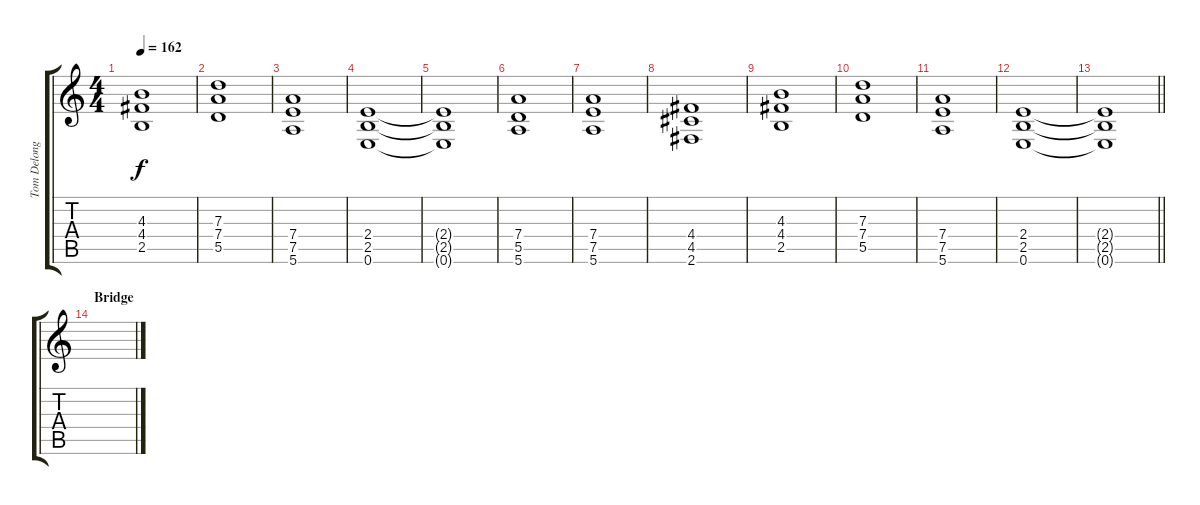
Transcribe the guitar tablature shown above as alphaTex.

\track ("Tom Delonge - Vocals" "Tom Delong") {instrument distortionguitar}
\staff {score tabs}
\tuning (E4 B3 G3 D3 A2 E2) {hide}
\ts (4 4)
\tempo 162
\clef g2
\ks c
(4.3 4.4 2.5).1{dy f} |
(7.3 7.4 5.5).1 |
(7.4 7.5 5.6).1 |
(2.4 2.5 0.6).1 |
(2.4{t} 2.5{t} 0.6{t}).1 |
(7.4 5.5 5.6).1 |
(7.4 7.5 5.6).1 |
(4.4 4.5 2.6).1 |
(4.3 4.4 2.5).1 |
(7.3 7.4 5.5).1 |
(7.4 7.5 5.6).1 |
(2.4 2.5 0.6).1 |
\barLineRight lightlight
(2.4{t} 2.5{t} 0.6{t}).1 |
\section ("" "Bridge")
